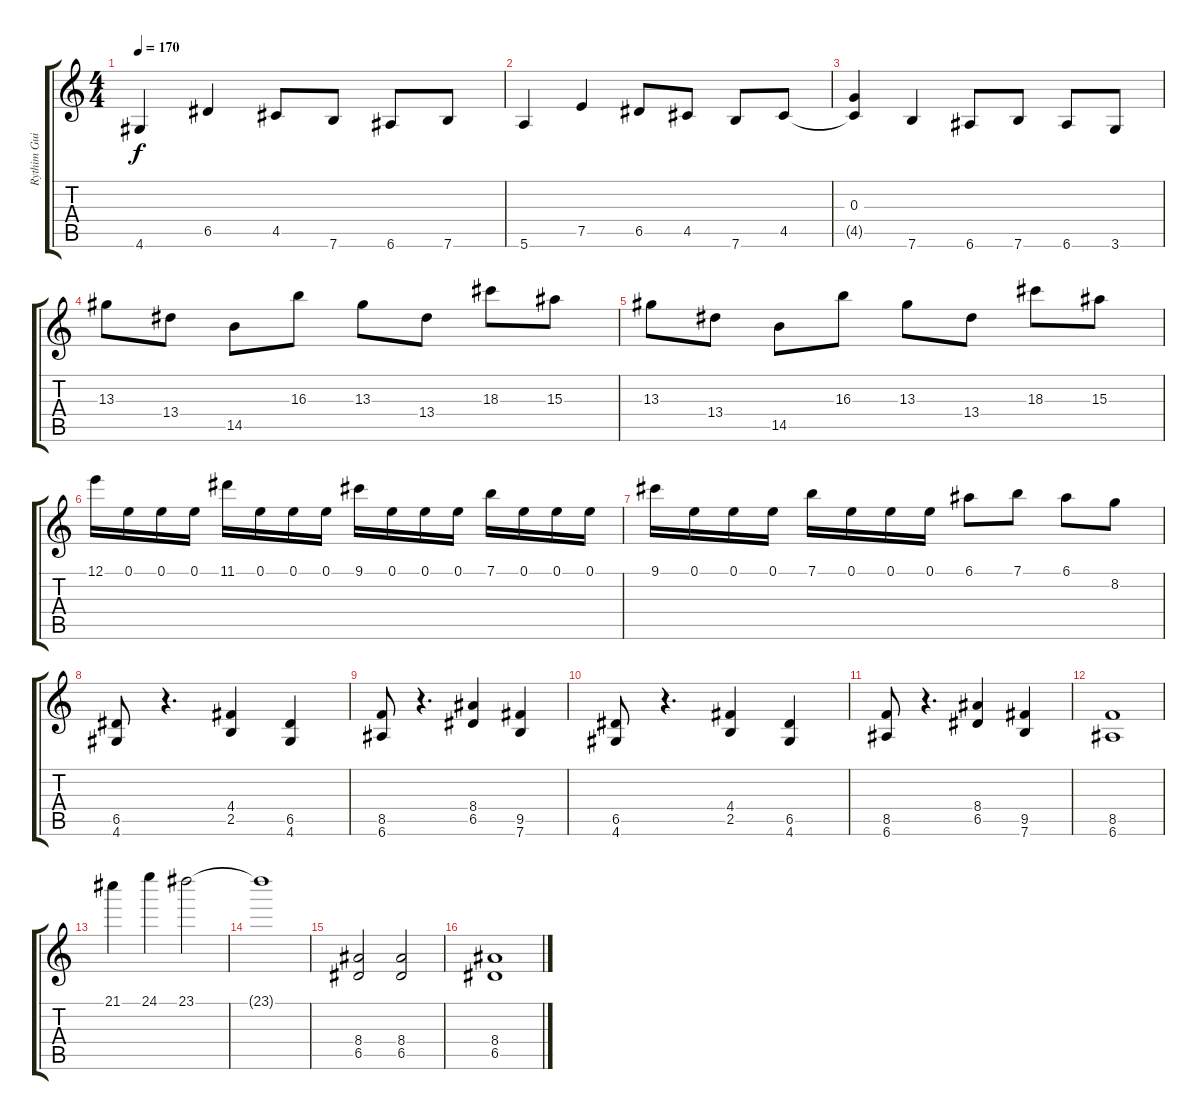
\track ("Rythim Guitar" "Rythim Gui") {instrument overdrivenguitar}
\staff {score tabs}
\tuning (E4 B3 G3 D3 A2 E2) {hide}
\ts (4 4)
\tempo 170
\clef g2
\ks c
4.6.4{dy f} 6.5.4 4.5.8 7.6.8 6.6.8 7.6.8 |
5.6.4 7.5.4 6.5.8 4.5.8 7.6.8 4.5.8 |
(0.3 4.5{t}).4 7.6.4 6.6.8 7.6.8 6.6.8 3.6.8 |
13.3.8{volume 16 instrument distortionguitar} 13.4.8 14.5.8 16.3.8 13.3.8 13.4.8 18.3.8 15.3.8 |
13.3.8 13.4.8 14.5.8 16.3.8 13.3.8 13.4.8 18.3.8 15.3.8 |
12.1.16 0.1.16 0.1.16 0.1.16 11.1.16 0.1.16 0.1.16 0.1.16 9.1.16 0.1.16 0.1.16 0.1.16 7.1.16 0.1.16 0.1.16 0.1.16 |
9.1.16 0.1.16 0.1.16 0.1.16 7.1.16 0.1.16 0.1.16 0.1.16 6.1.8 7.1.8 6.1.8 8.2.8 |
(6.5 4.6).8 r.4{d} (4.4 2.5).4 (6.5 4.6).4 |
(8.5 6.6).8 r.4{d} (8.4 6.5).4 (9.5 7.6).4 |
(6.5 4.6).8 r.4{d} (4.4 2.5).4 (6.5 4.6).4 |
(8.5 6.6).8 r.4{d} (8.4 6.5).4 (9.5 7.6).4 |
(8.5 6.6).1 |
21.1.4{volume 9} 24.1.4 23.1.2 |
23.1{t}.1 |
(8.4 6.5).2 (8.4 6.5).2 |
(8.4 6.5).1
